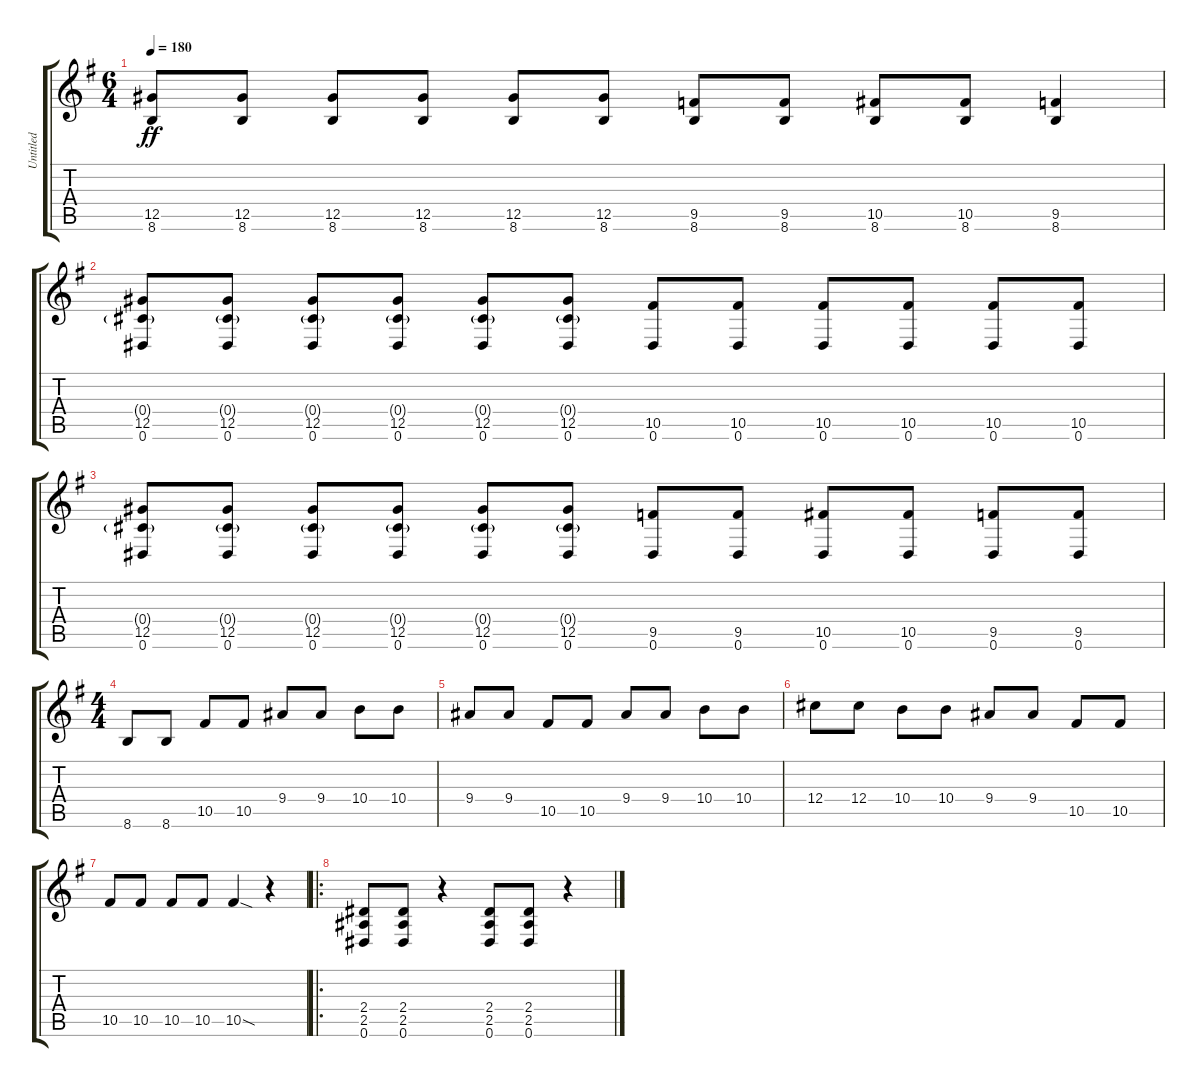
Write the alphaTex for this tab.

\track ("Untitled" "Untitled") {instrument distortionguitar}
\staff {score tabs}
\tuning (Eb4 Bb3 Gb3 Db3 Ab2 Eb2) {hide}
\ts (6 4)
\tempo 180
\clef g2
\ks g
(12.5 8.6).8{dy ff} (12.5 8.6).8 (12.5 8.6).8 (12.5 8.6).8 (12.5 8.6).8 (12.5 8.6).8 (9.5 8.6).8 (9.5 8.6).8 (10.5 8.6).8 (10.5 8.6).8 (9.5 8.6).4 |
(0.4{g} 12.5 0.6).8 (0.4{g} 12.5 0.6).8 (0.4{g} 12.5 0.6).8 (0.4{g} 12.5 0.6).8 (0.4{g} 12.5 0.6).8 (0.4{g} 12.5 0.6).8 (10.5 0.6).8 (10.5 0.6).8 (10.5 0.6).8 (10.5 0.6).8 (10.5 0.6).8 (10.5 0.6).8 |
(0.4{g} 12.5 0.6).8 (0.4{g} 12.5 0.6).8 (0.4{g} 12.5 0.6).8 (0.4{g} 12.5 0.6).8 (0.4{g} 12.5 0.6).8 (0.4{g} 12.5 0.6).8 (9.5 0.6).8 (9.5 0.6).8 (10.5 0.6).8 (10.5 0.6).8 (9.5 0.6).8 (9.5 0.6).8 |
\ts (4 4)
8.6.8 8.6.8 10.5.8 10.5.8 9.4.8 9.4.8 10.4.8 10.4.8 |
9.4.8 9.4.8 10.5.8 10.5.8 9.4.8 9.4.8 10.4.8 10.4.8 |
12.4.8 12.4.8 10.4.8 10.4.8 9.4.8 9.4.8 10.5.8 10.5.8 |
10.5.8 10.5.8 10.5.8 10.5.8 10.5{sod}.4 r.4 |
\ro
(2.4 2.5 0.6).8 (2.4 2.5 0.6).8 r.4 (2.4 2.5 0.6).8 (2.4 2.5 0.6).8 r.4
